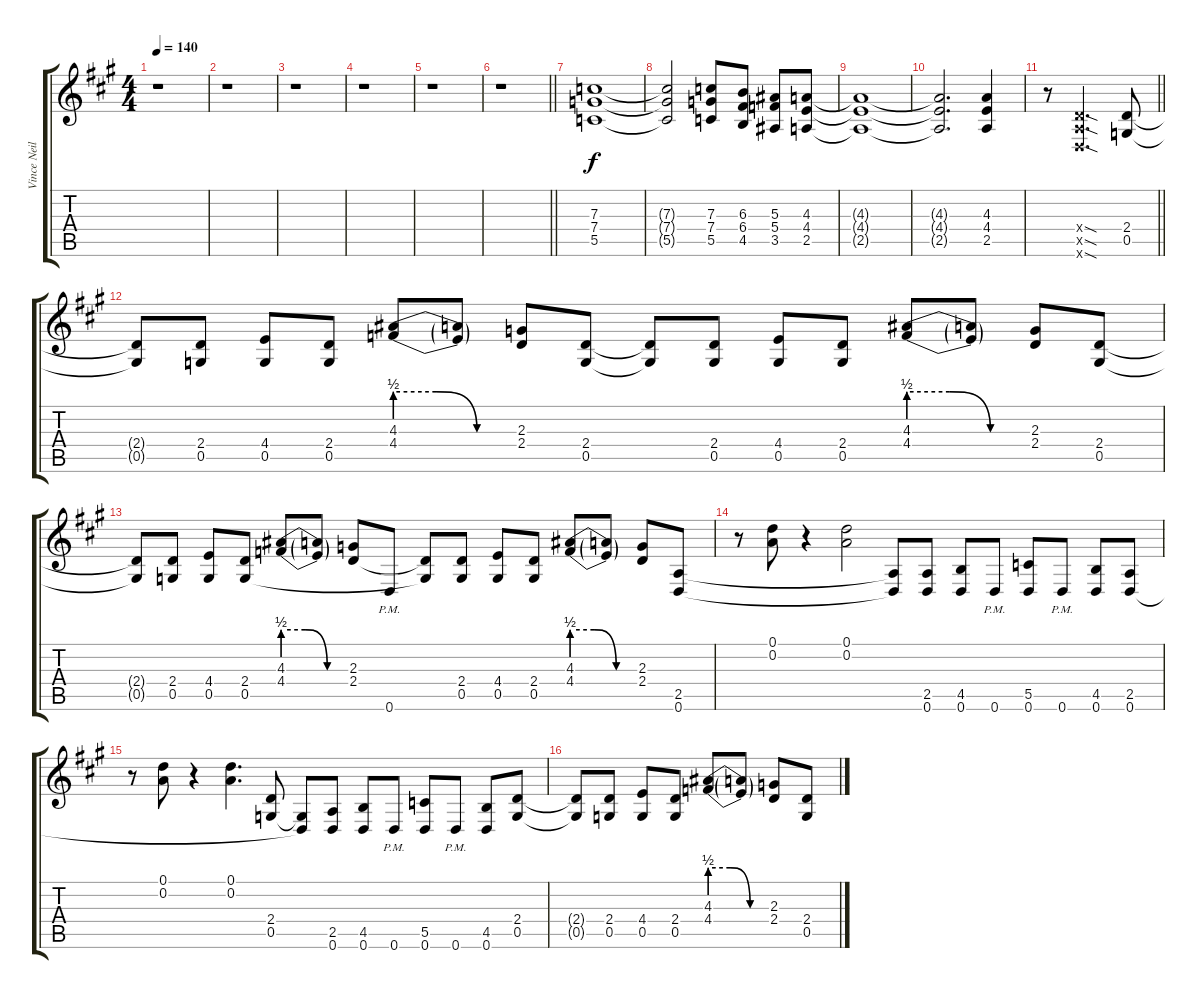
\track ("Vince Neil" "Vince Neil") {instrument distortionguitar}
\staff {score tabs}
\tuning (D4 A3 F3 C3 G2 D2) {hide}
\ts (4 4)
\tempo 140
\clef g2
\ks a
r.1{dy f} |
r.1 |
r.1 |
r.1 |
r.1 |
\barLineRight lightlight
r.1 |
(7.3 7.4 5.5).1 |
(7.3{t} 7.4{t} 5.5{t}).2 (7.3 7.4 5.5).8 (6.3 6.4 4.5).8 (5.3 5.4 3.5).8 (4.3 4.4 2.5).8 |
(4.3{t} 4.4{t} 2.5{t}).1 |
(4.3{t} 4.4{t} 2.5{t}).2{d} (4.3 4.4 2.5).4 |
\barLineRight lightlight
r.8 (2.4{sod x} 2.5{sod x} 0.6{sod x}).2{d} (2.4 0.5).8 |
(2.4{t} 0.5{t}).8 (2.4 0.5).8 (4.4 0.5).8 (2.4 0.5).8 (4.3{be (custom 0 2 20 2 40 0 60 0)} 4.4{be (custom 0 2 20 2 40 0 60 0)}).8 (4.3{t} 4.4{t}).8 (2.3 2.4).8 (2.4 0.5).8 (2.4{t} 0.5{t}).8 (2.4 0.5).8 (4.4 0.5).8 (2.4 0.5).8 (4.3{be (custom 0 2 20 2 40 0 60 0)} 4.4{be (custom 0 2 20 2 40 0 60 0)}).8 (4.3{t} 4.4{t}).8 (2.3 2.4).8 (2.4 0.5).8 |
(2.4{t} 0.5{t}).8 (2.4 0.5).8 (4.4 0.5).8 (2.4 0.5).8 (4.3{be (custom 0 2 20 2 40 0 60 0)} 4.4{be (custom 0 2 20 2 40 0 60 0)}).8 (4.3{t} 4.4{t}).8 (2.3 2.4).8 0.6{pm}.8 (2.4{t} 0.5{t}).8 (2.4 0.5).8 (4.4 0.5).8 (2.4 0.5).8 (4.3{be (custom 0 2 20 2 40 0 60 0)} 4.4{be (custom 0 2 20 2 40 0 60 0)}).8 (4.3{t} 4.4{t}).8 (2.3 2.4).8 (2.5 0.6).8 |
r.8 (0.1 0.2).8 r.4 (0.1 0.2).2 (2.5{t} 0.6{t}).8 (2.5 0.6).8 (4.5 0.6).8 0.6{pm}.8 (5.5 0.6).8 0.6{pm}.8 (4.5 0.6).8 (2.5 0.6).8 |
r.8 (0.1 0.2).8 r.4 (0.1 0.2).4{d} (2.4 0.5).8 (0.5{t} 0.6{t}).8 (2.5 0.6).8 (4.5 0.6).8 0.6{pm}.8 (5.5 0.6).8 0.6{pm}.8 (4.5 0.6).8 (2.4 0.5).8 |
(2.4{t} 0.5{t}).8 (2.4 0.5).8 (4.4 0.5).8 (2.4 0.5).8 (4.3{be (custom 0 2 20 2 40 0 60 0)} 4.4{be (custom 0 2 20 2 40 0 60 0)}).8 (4.3{t} 4.4{t}).8 (2.3 2.4).8 (2.4 0.5).8
